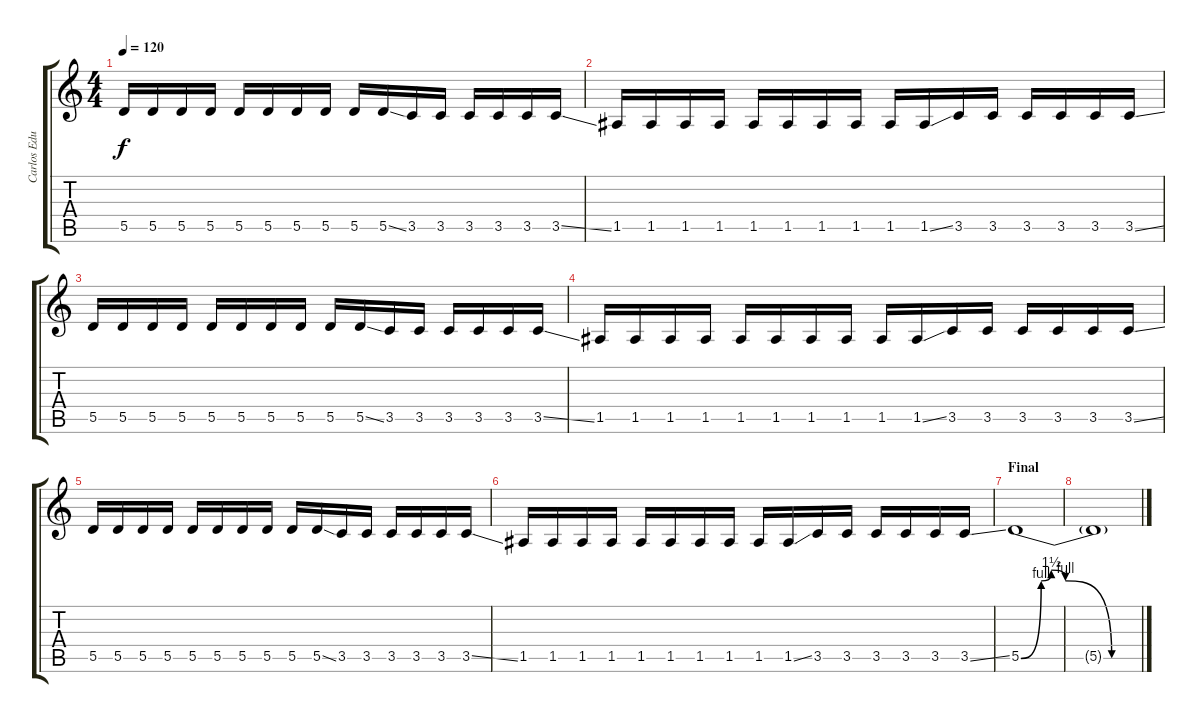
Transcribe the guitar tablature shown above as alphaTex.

\track ("Carlos Eduardo [Guit]" "Carlos Edu") {instrument distortionguitar}
\staff {score tabs}
\tuning (E4 B3 G3 D3 A2 E2) {hide}
\ts (4 4)
\tempo 120
\clef g2
\ks c
5.5.16{dy f} 5.5.16 5.5.16 5.5.16 5.5.16 5.5.16 5.5.16 5.5.16 5.5.16 5.5{ss}.16 3.5.16 3.5.16 3.5.16 3.5.16 3.5.16 3.5{ss}.16 |
1.5.16 1.5.16 1.5.16 1.5.16 1.5.16 1.5.16 1.5.16 1.5.16 1.5.16 1.5{ss}.16 3.5.16 3.5.16 3.5.16 3.5.16 3.5.16 3.5{ss}.16 |
5.5.16 5.5.16 5.5.16 5.5.16 5.5.16 5.5.16 5.5.16 5.5.16 5.5.16 5.5{ss}.16 3.5.16 3.5.16 3.5.16 3.5.16 3.5.16 3.5{ss}.16 |
1.5.16 1.5.16 1.5.16 1.5.16 1.5.16 1.5.16 1.5.16 1.5.16 1.5.16 1.5{ss}.16 3.5.16 3.5.16 3.5.16 3.5.16 3.5.16 3.5{ss}.16 |
5.5.16 5.5.16 5.5.16 5.5.16 5.5.16 5.5.16 5.5.16 5.5.16 5.5.16 5.5{ss}.16 3.5.16 3.5.16 3.5.16 3.5.16 3.5.16 3.5{ss}.16 |
1.5.16 1.5.16 1.5.16 1.5.16 1.5.16 1.5.16 1.5.16 1.5.16 1.5.16 1.5{ss}.16 3.5.16 3.5.16 3.5.16 3.5.16 3.5.16 3.5{ss}.16 |
\section ("" "Final")
5.5{be (custom 0 0 10 4 15 6 22 4 45 0 60 0)}.1 |
5.5{t}.1
